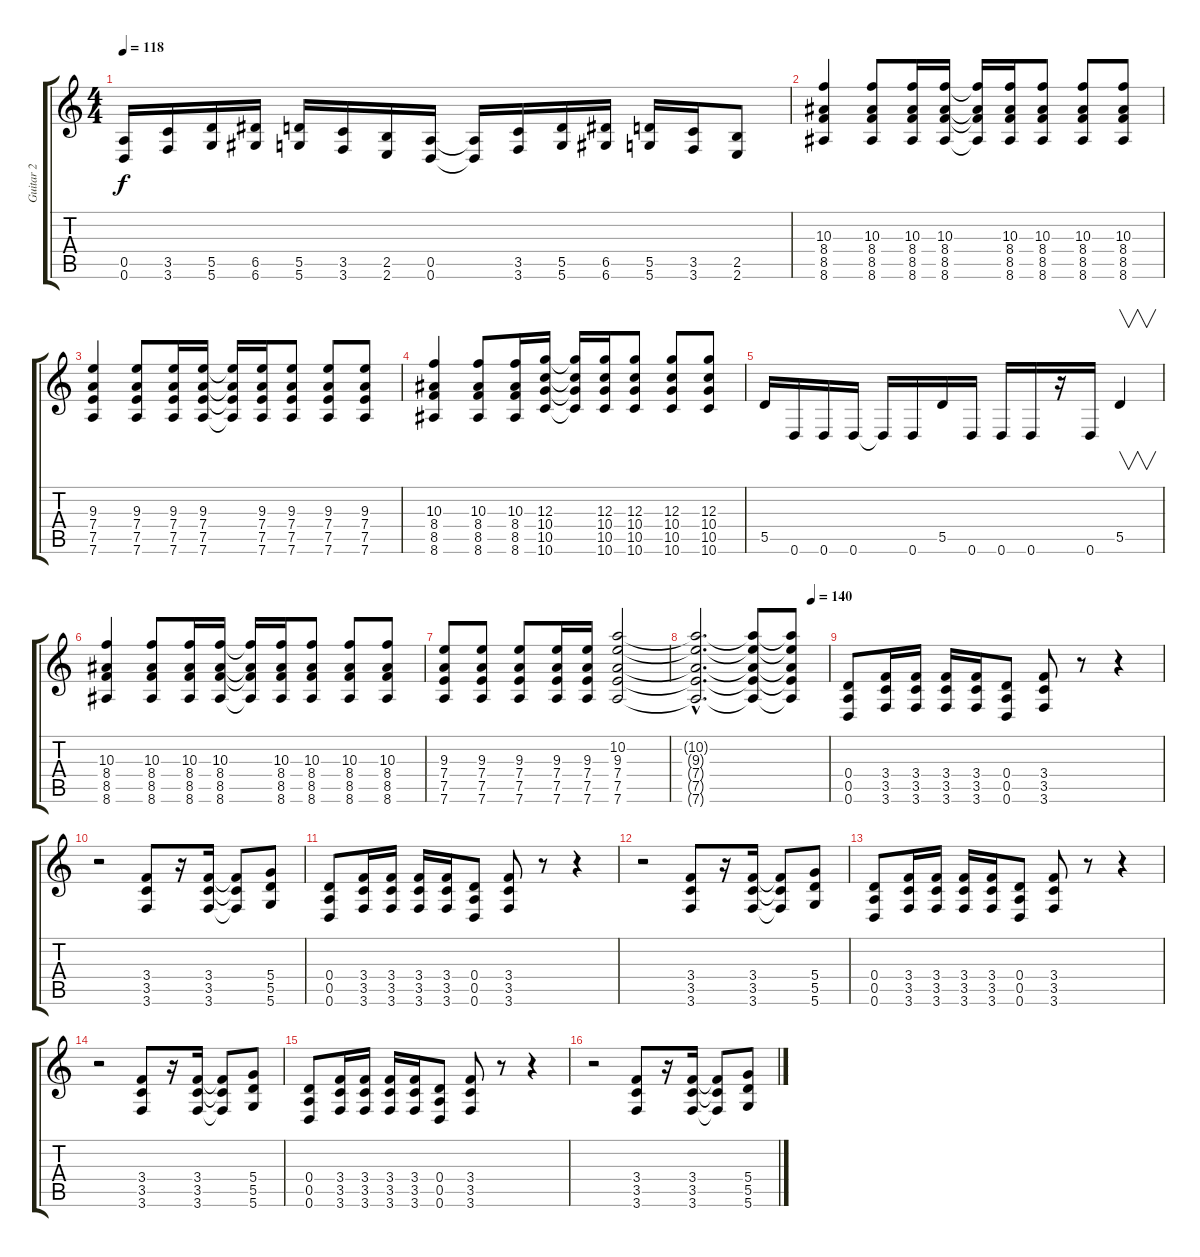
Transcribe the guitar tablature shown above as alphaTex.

\track ("Guitar 2" "Guitar 2") {instrument overdrivenguitar}
\staff {score tabs}
\tuning (E4 B3 G3 D3 A2 D2) {hide}
\ts (4 4)
\tempo 118
\clef g2
\ks c
(0.5 0.6).16{dy f} (3.5 3.6).16 (5.5 5.6).16 (6.5 6.6).16 (5.5 5.6).16 (3.5 3.6).16 (2.5 2.6).16 (0.5 0.6).16 (0.5{t} 0.6{t}).16 (3.5 3.6).16 (5.5 5.6).16 (6.5 6.6).16 (5.5 5.6).16 (3.5 3.6).16 (2.5 2.6).8 |
(10.3 8.4 8.5 8.6).4 (10.3 8.4 8.5 8.6).8 (10.3 8.4 8.5 8.6).16 (10.3 8.4 8.5 8.6).16 (10.3{t} 8.4{t} 8.5{t} 8.6{t}).16 (10.3 8.4 8.5 8.6).16 (10.3 8.4 8.5 8.6).8 (10.3 8.4 8.5 8.6).8 (10.3 8.4 8.5 8.6).8 |
(9.3 7.4 7.5 7.6).4 (9.3 7.4 7.5 7.6).8 (9.3 7.4 7.5 7.6).16 (9.3 7.4 7.5 7.6).16 (9.3{t} 7.4{t} 7.5{t} 7.6{t}).16 (9.3 7.4 7.5 7.6).16 (9.3 7.4 7.5 7.6).8 (9.3 7.4 7.5 7.6).8 (9.3 7.4 7.5 7.6).8 |
(10.3 8.4 8.5 8.6).4 (10.3 8.4 8.5 8.6).8 (10.3 8.4 8.5 8.6).16 (12.3 10.4 10.5 10.6).16 (12.3{t} 10.4{t} 10.5{t} 10.6{t}).16 (12.3 10.4 10.5 10.6).16 (12.3 10.4 10.5 10.6).8 (12.3 10.4 10.5 10.6).8 (12.3 10.4 10.5 10.6).8 |
5.5.16 0.6.16 0.6.16 0.6.16 0.6{t}.16 0.6.16 5.5.16 0.6.16 0.6.16 0.6.16 r.16 0.6.16 5.5.4{v} |
(10.3 8.4 8.5 8.6).4 (10.3 8.4 8.5 8.6).8 (10.3 8.4 8.5 8.6).16 (10.3 8.4 8.5 8.6).16 (10.3{t} 8.4{t} 8.5{t} 8.6{t}).16 (10.3 8.4 8.5 8.6).16 (10.3 8.4 8.5 8.6).8 (10.3 8.4 8.5 8.6).8 (10.3 8.4 8.5 8.6).8 |
(9.3 7.4 7.5 7.6).8 (9.3 7.4 7.5 7.6).8 (9.3 7.4 7.5 7.6).8 (9.3 7.4 7.5 7.6).16 (9.3 7.4 7.5 7.6).16 (10.2 9.3 7.4 7.5 7.6).2 |
\tempo (140 0.875)
(10.2{hac t} 9.3{hac t} 7.4{hac t} 7.5{hac t} 7.6{hac t}).2{d} (10.2{t} 9.3{t} 7.4{t} 7.5{t} 7.6{t}).8 (10.2{t} 9.3{t} 7.4{t} 7.5{t} 7.6{t}).8 |
(0.4 0.5 0.6).8 (3.4 3.5 3.6).16 (3.4 3.5 3.6).16 (3.4 3.5 3.6).16 (3.4 3.5 3.6).16 (0.4 0.5 0.6).8 (3.4 3.5 3.6).8 r.8 r.4 |
r.2 (3.4 3.5 3.6).8 r.16 (3.4 3.5 3.6).16 (3.4{t} 3.5{t} 3.6{t}).8 (5.4 5.5 5.6).8 |
(0.4 0.5 0.6).8 (3.4 3.5 3.6).16 (3.4 3.5 3.6).16 (3.4 3.5 3.6).16 (3.4 3.5 3.6).16 (0.4 0.5 0.6).8 (3.4 3.5 3.6).8 r.8 r.4 |
r.2 (3.4 3.5 3.6).8 r.16 (3.4 3.5 3.6).16 (3.4{t} 3.5{t} 3.6{t}).8 (5.4 5.5 5.6).8 |
(0.4 0.5 0.6).8 (3.4 3.5 3.6).16 (3.4 3.5 3.6).16 (3.4 3.5 3.6).16 (3.4 3.5 3.6).16 (0.4 0.5 0.6).8 (3.4 3.5 3.6).8 r.8 r.4 |
r.2 (3.4 3.5 3.6).8 r.16 (3.4 3.5 3.6).16 (3.4{t} 3.5{t} 3.6{t}).8 (5.4 5.5 5.6).8 |
(0.4 0.5 0.6).8 (3.4 3.5 3.6).16 (3.4 3.5 3.6).16 (3.4 3.5 3.6).16 (3.4 3.5 3.6).16 (0.4 0.5 0.6).8 (3.4 3.5 3.6).8 r.8 r.4 |
r.2 (3.4 3.5 3.6).8 r.16 (3.4 3.5 3.6).16 (3.4{t} 3.5{t} 3.6{t}).8 (5.4 5.5 5.6).8
